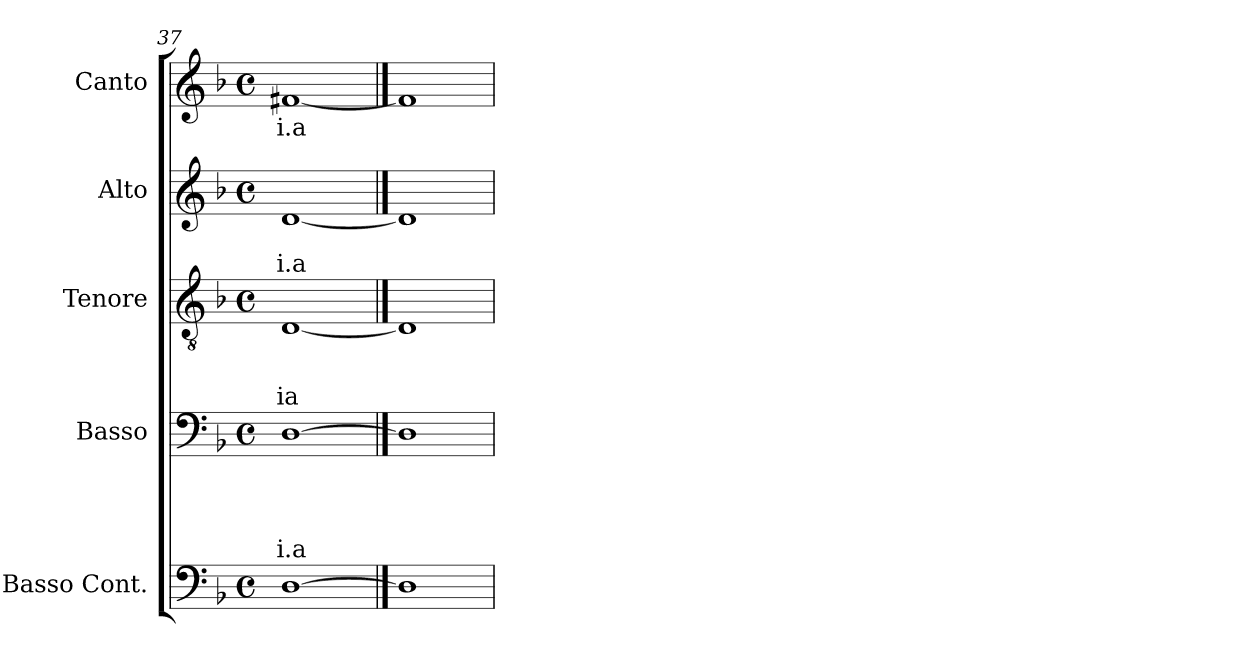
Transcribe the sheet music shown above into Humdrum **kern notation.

**kern	**kern	**text	**text	**text	**text	**kern	**text	**text	**text	**kern	**text	**text	**kern	**text
*part5	*part4	*part4	*part4	*part4	*part4	*part3	*part3	*part3	*part3	*part2	*part2	*part2	*part1	*part1
*staff5	*staff4	*staff4	*staff4	*staff4	*staff4	*staff3	*staff3	*staff3	*staff3	*staff2	*staff2	*staff2	*staff1	*staff1
*I"Basso Cont.	*I"Basso	*	*	*	*	*I"Tenore	*	*	*	*I"Alto	*	*	*I"Canto	*
*clefF4	*clefF4	*	*	*	*	*clefGv2	*	*	*	*clefG2	*	*	*clefG2	*
*ITrd7c12	*	*	*	*	*	*	*	*	*	*	*	*	*	*
*k[b-]	*k[b-]	*	*	*	*	*k[b-]	*	*	*	*k[b-]	*	*	*k[b-]	*
*F:	*F:	*	*	*	*	*F:	*	*	*	*F:	*	*	*F:	*
*M4/4	*M4/4	*	*	*	*	*M4/4	*	*	*	*M4/4	*	*	*M4/4	*
*met(c)	*met(c)	*	*	*	*	*met(c)	*	*	*	*met(c)	*	*	*met(c)	*
=37	=37	=37	=37	=37	=37	=37	=37	=37	=37	=37	=37	=37	=37	=37
!	!	!	!	!	!LO:LY:b	!	!	!	!LO:LY:b	!	!	!LO:LY:b	!	!LO:LY:b
[1DD	[1D	.	.	.	-i.a	[1D	.	.	-ia	[1d	.	-i.a	[1f#X	-i.a
==38	==38	==38	==38	==38	==38	==38	==38	==38	==38	==38	==38	==38	==38	==38
1DD]	1D]	.	.	.	.	1D]	.	.	.	1d]	.	.	1f#]	.
=	=	=	=	=	=	=	=	=	=	=	=	=	=	=
*-	*-	*-	*-	*-	*-	*-	*-	*-	*-	*-	*-	*-	*-	*-
